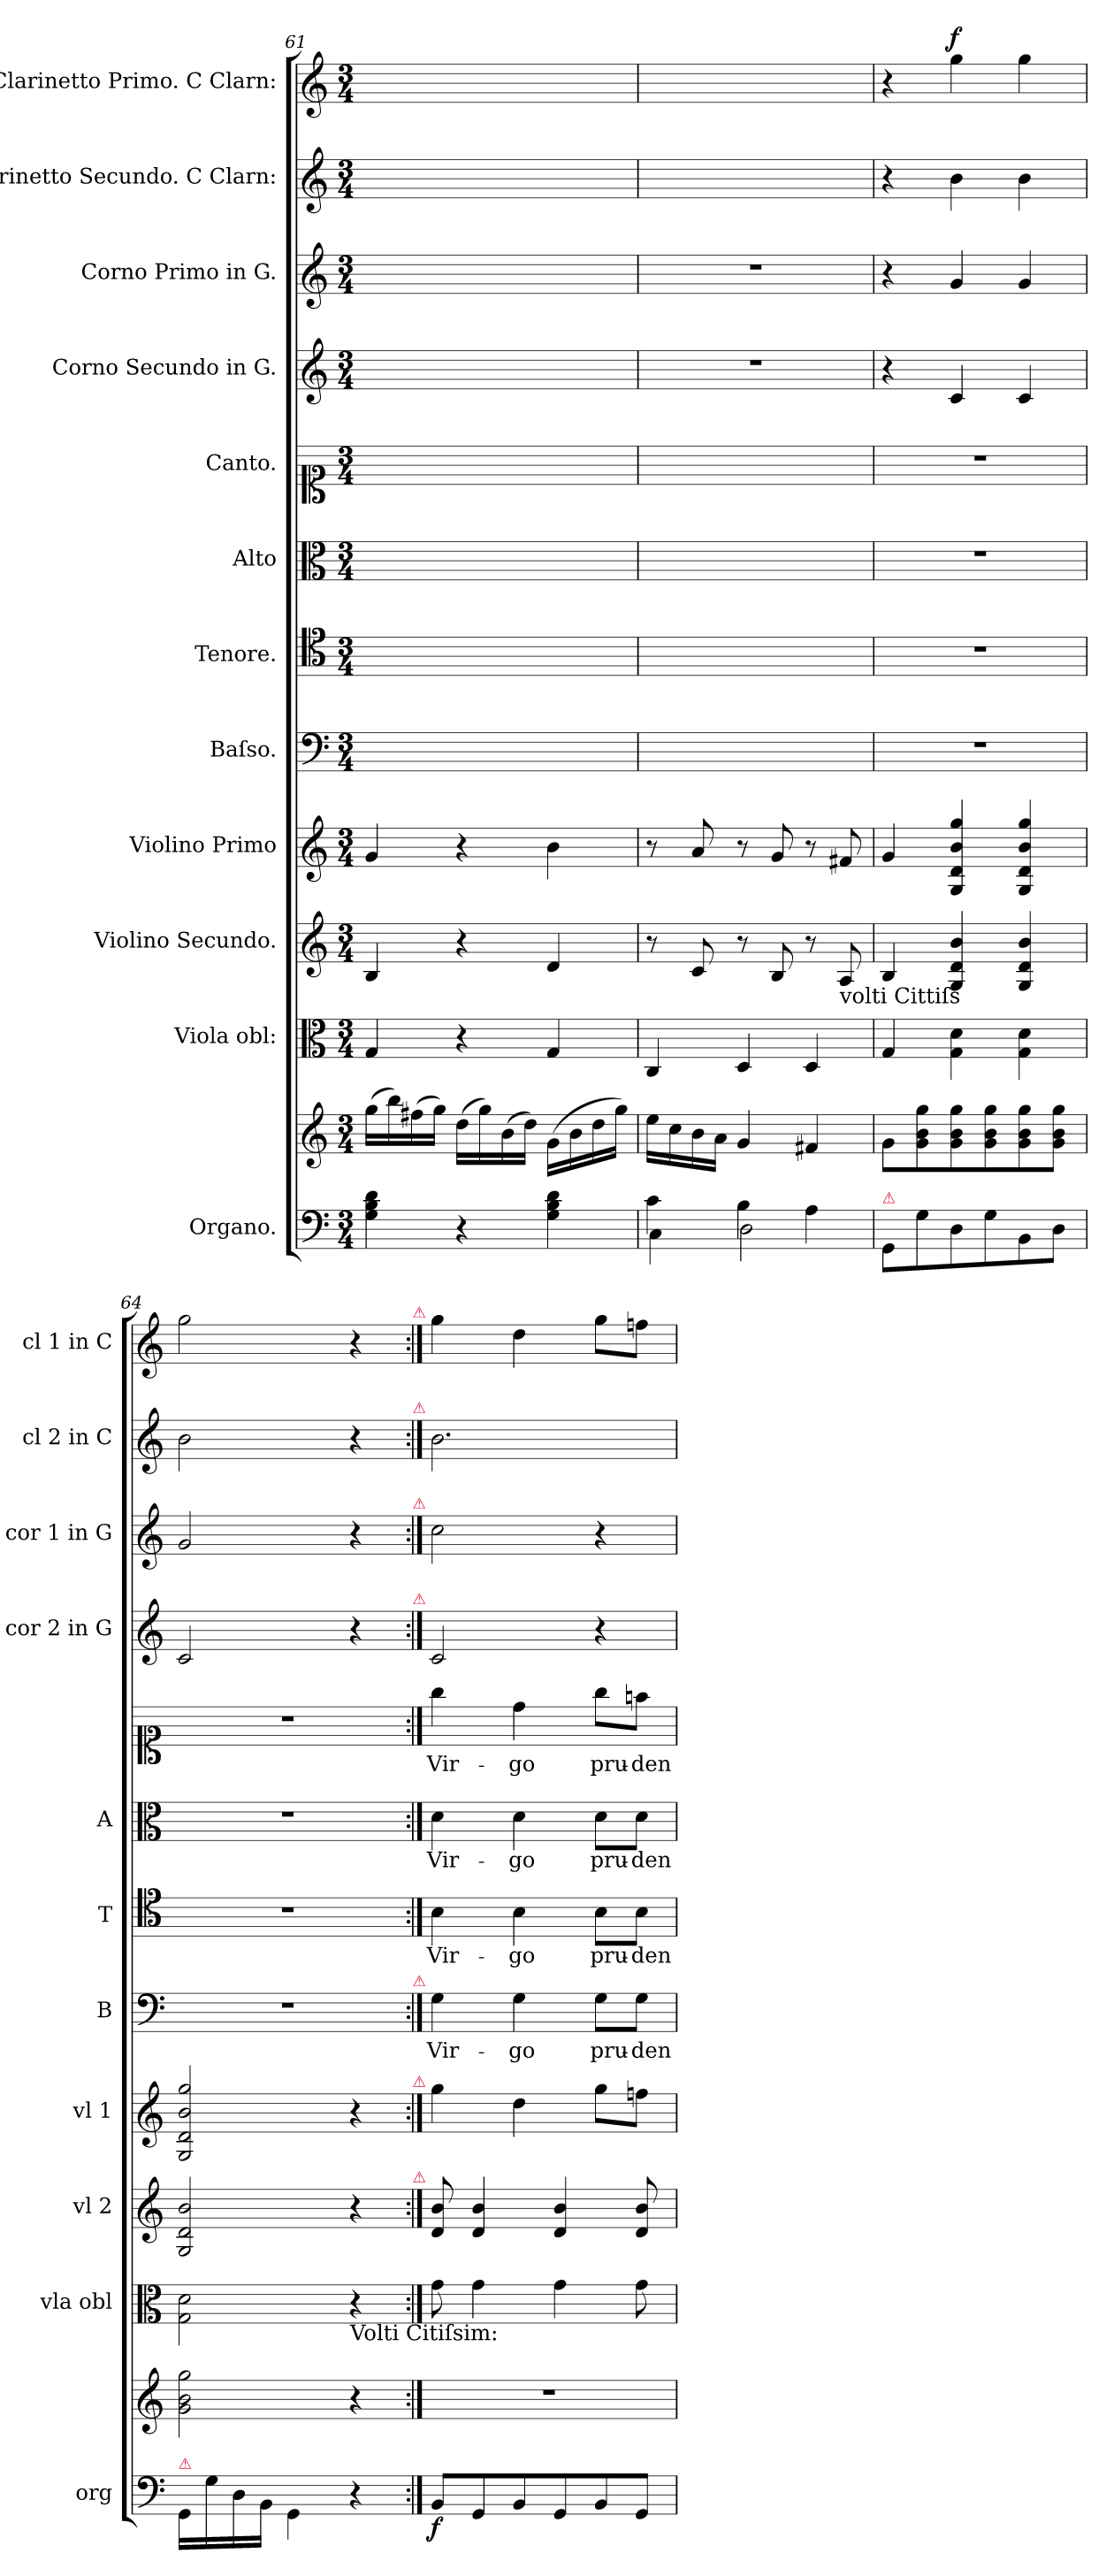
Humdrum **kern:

**kern	**kern	**dynam	**kern	**dynam	**kern	**dynam	**kern	**dynam	**kern	**text	**kern	**text	**kern	**text	**kern	**text	**kern	**kern	**kern	**dynam	**kern	**dynam
*part12	*part12	*part12	*part11	*part11	*part10	*part10	*part9	*part9	*part8	*part8	*part7	*part7	*part6	*part6	*part5	*part5	*part4	*part3	*part2	*part2	*part1	*part1
*staff13	*staff12	*staff12/13	*staff11	*staff11	*staff10	*staff10	*staff9	*staff9	*staff8	*staff8	*staff7	*staff7	*staff6	*staff6	*staff5	*staff5	*staff4	*staff3	*staff2	*staff2	*staff1	*staff1
*I"Organo.	*	*	*I"Viola obl:	*	*I"Violino Secundo.	*	*I"Violino Primo	*	*I"Baſso.	*	*I"Tenore.	*	*I"Alto	*	*I"Canto.	*	*I"Corno Secundo in G.	*I"Corno Primo in G.	*I"Clarinetto Secundo. C Clarn:	*	*I"Clarinetto Primo. C Clarn:	*
*I'org	*	*	*I'vla obl	*	*I'vl 2	*	*I'vl 1	*	*I'B	*	*I'T	*	*I'A	*	*	*	*I'cor 2 in G	*I'cor 1 in G	*I'cl 2 in C	*	*I'cl 1 in C	*
*clefF4	*clefG2	*	*clefC3	*	*clefG2	*	*clefG2	*	*clefF4	*	*clefC4	*	*clefC3	*	*clefC1	*	*clefG2	*clefG2	*clefG2	*	*clefG2	*
*	*	*	*	*	*	*	*	*	*	*	*	*	*	*	*	*	*ITrd-4c-7	*ITrd-4c-7	*	*	*	*
*k[]	*k[]	*	*k[]	*	*k[]	*	*k[]	*	*k[]	*	*k[]	*	*k[]	*	*k[]	*	*	*	*k[]	*	*k[]	*
*C:	*C:	*	*C:	*	*C:	*	*C:	*	*C:	*	*C:	*	*C:	*	*C:	*	*	*	*C:	*	*C:	*
*M3/4	*M3/4	*	*M3/4	*	*M3/4	*	*M3/4	*	*M3/4	*	*M3/4	*	*M3/4	*	*M3/4	*	*M3/4	*M3/4	*M3/4	*	*M3/4	*
=61	=61	=61	=61	=61	=61	=61	=61	=61	=61	=61	=61	=61	=61	=61	=61	=61	=61	=61	=61	=61	=61	=61
4G\ 4B\ 4d\	(16gg\LL	.	4G/	.	4B/	.	4g/	.	2.ryy	.	2.ryy	.	2.ryy	.	2.ryy	.	2.ryy	2.ryy	2.ryy	.	2.ryy	.
.	16bb\)	.	.	.	.	.	.	.	.	.	.	.	.	.	.	.	.	.	.	.	.	.
.	(16ff#X\	.	.	.	.	.	.	.	.	.	.	.	.	.	.	.	.	.	.	.	.	.
.	16gg\JJ)	.	.	.	.	.	.	.	.	.	.	.	.	.	.	.	.	.	.	.	.	.
4r	(16dd\LL	.	4r	.	4r	.	4r	.	.	.	.	.	.	.	.	.	.	.	.	.	.	.
.	16gg\)	.	.	.	.	.	.	.	.	.	.	.	.	.	.	.	.	.	.	.	.	.
.	(16b\	.	.	.	.	.	.	.	.	.	.	.	.	.	.	.	.	.	.	.	.	.
.	16dd\JJ)	.	.	.	.	.	.	.	.	.	.	.	.	.	.	.	.	.	.	.	.	.
4G\ 4B\ 4d\	(16g\LL	.	4G/	.	4d/	.	4b\	.	.	.	.	.	.	.	.	.	.	.	.	.	.	.
.	16b\	.	.	.	.	.	.	.	.	.	.	.	.	.	.	.	.	.	.	.	.	.
.	16dd\	.	.	.	.	.	.	.	.	.	.	.	.	.	.	.	.	.	.	.	.	.
.	16gg\JJ)	.	.	.	.	.	.	.	.	.	.	.	.	.	.	.	.	.	.	.	.	.
=62	=62	=62	=62	=62	=62	=62	=62	=62	=62	=62	=62	=62	=62	=62	=62	=62	=62	=62	=62	=62	=62	=62
*^	*	*	*	*	*	*	*	*	*	*	*	*	*	*	*	*	*	*	*	*	*	*
4c\	4C\	16ee\LL	.	4C/	.	8r	.	8r	.	2.ryy	.	2.ryy	.	2.ryy	.	2.ryy	.	2.r	2.r	2.ryy	.	2.ryy	.
.	.	16cc\	.	.	.	.	.	.	.	.	.	.	.	.	.	.	.	.	.	.	.	.	.
.	.	16b\	.	.	.	8c/	.	8a/	.	.	.	.	.	.	.	.	.	.	.	.	.	.	.
.	.	16a\JJ	.	.	.	.	.	.	.	.	.	.	.	.	.	.	.	.	.	.	.	.	.
4B\	2D\	4g/	.	4D/	.	8r	.	8r	.	.	.	.	.	.	.	.	.	.	.	.	.	.	.
.	.	.	.	.	.	8B/	.	8g/	.	.	.	.	.	.	.	.	.	.	.	.	.	.	.
4A\	.	4f#X/	.	4D/	.	8r	.	8r	.	.	.	.	.	.	.	.	.	.	.	.	.	.	.
!	!	!	!	!	!	!LO:TX:b:t=volti Cittiſs	!	!	!	!	!	!	!	!	!	!	!	!	!	!	!	!	!
.	.	.	.	.	.	8A/	.	8f#X/	.	.	.	.	.	.	.	.	.	.	.	.	.	.	.
*v	*v	*	*	*	*	*	*	*	*	*	*	*	*	*	*	*	*	*	*	*	*	*	*
=63	=63	=63	=63	=63	=63	=63	=63	=63	=63	=63	=63	=63	=63	=63	=63	=63	=63	=63	=63	=63	=63	=63
!LO:TX:a:color=crimson:t=⚠	!	!	!	!	!	!	!	!	!	!	!	!	!	!	!	!	!	!	!	!	!	!
8GG/L	8g\L	.	4G/	.	4B/	.	4g/	forto	2.r	.	2.r	.	2.r	.	2.r	.	4r	4r	4r	.	4r	.
8G\	8g\ 8b\ 8gg\	fort	.	.	.	.	.	.	.	.	.	.	.	.	.	.	.	.	.	.	.	.
!	!	!	!	!	!	!LO:DY:a	!	!	!	!	!	!	!	!	!	!	!	!	!	!LO:DY:a	!	!LO:DY:a
8D\	8g\ 8b\ 8gg\	.	4G\ 4d\	fort	4G/ 4d/ 4b/	forto	4G/ 4d/ 4b/ 4gg/	.	.	.	.	.	.	.	.	.	4g/	4dd/	4b\	for	4gg\	f
8G\	8g\ 8b\ 8gg\	.	.	.	.	.	.	.	.	.	.	.	.	.	.	.	.	.	.	.	.	.
8BB\	8g\ 8b\ 8gg\	.	4G\ 4d\	.	4G/ 4d/ 4b/	.	4G/ 4d/ 4b/ 4gg/	.	.	.	.	.	.	.	.	.	4g/	4dd/	4b\	.	4gg\	.
8D\J	8g\ 8b\ 8gg\J	.	.	.	.	.	.	.	.	.	.	.	.	.	.	.	.	.	.	.	.	.
=64	=64	=64	=64	=64	=64	=64	=64	=64	=64	=64	=64	=64	=64	=64	=64	=64	=64	=64	=64	=64	=64	=64
!LO:TX:a:color=crimson:t=⚠	!	!	!	!	!	!	!	!	!	!	!	!	!	!	!	!	!	!	!	!	!	!
16GG/LL	2g\ 2b\ 2gg\	.	2G\ 2d\	.	2G/ 2d/ 2b/	.	2G/ 2d/ 2b/ 2gg/	.	2.r	.	2.r	.	2.r	.	2.r	.	2g/	2dd/	2b\	.	2gg\	.
16G\	.	.	.	.	.	.	.	.	.	.	.	.	.	.	.	.	.	.	.	.	.	.
16D\	.	.	.	.	.	.	.	.	.	.	.	.	.	.	.	.	.	.	.	.	.	.
16BB\JJ	.	.	.	.	.	.	.	.	.	.	.	.	.	.	.	.	.	.	.	.	.	.
4GG\	.	.	.	.	.	.	.	.	.	.	.	.	.	.	.	.	.	.	.	.	.	.
!	!	!	!LO:TX:b:t=Volti Citiſsim&colon;	!	!	!	!	!	!	!	!	!	!	!	!	!	!	!	!	!	!	!
4r	4r	.	4r	.	4r	.	4r	.	.	.	.	.	.	.	.	.	4r	4r	4r	.	4r	.
!	!	!	!	!	!	!	!	!	!	!	!	!	!	!	!	!	!	!	!	!	!LO:TX:a:color=crimson:t=⚠	!
!	!	!	!	!	!	!	!	!	!	!	!	!	!	!	!	!	!	!	!LO:TX:a:color=crimson:t=⚠	!	!	!
!	!	!	!	!	!	!	!	!	!	!	!	!	!	!	!	!	!	!LO:TX:a:color=crimson:t=⚠	!	!	!	!
!	!	!	!	!	!	!	!	!	!	!	!	!	!	!	!	!	!LO:TX:a:color=crimson:t=⚠	!	!	!	!	!
!	!	!	!	!	!	!	!	!	!LO:TX:a:color=crimson:t=⚠	!	!	!	!	!	!	!	!	!	!	!	!	!
!	!	!	!	!	!	!	!LO:TX:a:color=crimson:t=⚠	!	!	!	!	!	!	!	!	!	!	!	!	!	!	!
!	!	!	!	!	!LO:TX:a:color=crimson:t=⚠	!	!	!	!	!	!	!	!	!	!	!	!	!	!	!	!	!
=65:|!	=65:|!	=65:|!	=65:|!	=65:|!	=65:|!	=65:|!	=65:|!	=65:|!	=65:|!	=65:|!	=65:|!	=65:|!	=65:|!	=65:|!	=65:|!	=65:|!	=65:|!	=65:|!	=65:|!	=65:|!	=65:|!	=65:|!
!	!	!LO:DY:b=2	!	!	!	!	!	!	!	!	!	!	!	!	!	!	!	!	!	!	!	!
8BB/L	2.r	f	8g\	.	8d/ 8b/	.	4gg\	.	4G\	Vir-	4B\	Vir-	4d\	Vir-	4gg\	Vir-	2g/	2gg\	2.b\	.	4gg\	.
8GG/	.	.	4g\	.	4d/ 4b/	.	.	.	.	.	.	.	.	.	.	.	.	.	.	.	.	.
8BB/	.	.	.	.	.	.	4dd\	.	4G\	-go	4B\	-go	4d\	-go	4dd\	-go	.	.	.	.	4dd\	.
8GG/	.	.	4g\	.	4d/ 4b/	.	.	.	.	.	.	.	.	.	.	.	.	.	.	.	.	.
8BB/	.	.	.	.	.	.	8gg\L	.	8G\L	pru-	8B\L	pru-	8d\L	pru-	8gg\L	pru-	4r	4r	.	.	8gg\L	.
8GG/J	.	.	8g\	.	8d/ 8b/	.	8ffn\J	.	8G\J	-den-	8B\J	-den-	8d\J	-den-	8ffn\J	-den-	.	.	.	.	8ffn\J	.
=	=	=	=	=	=	=	=	=	=	=	=	=	=	=	=	=	=	=	=	=	=	=
*-	*-	*-	*-	*-	*-	*-	*-	*-	*-	*-	*-	*-	*-	*-	*-	*-	*-	*-	*-	*-	*-	*-
